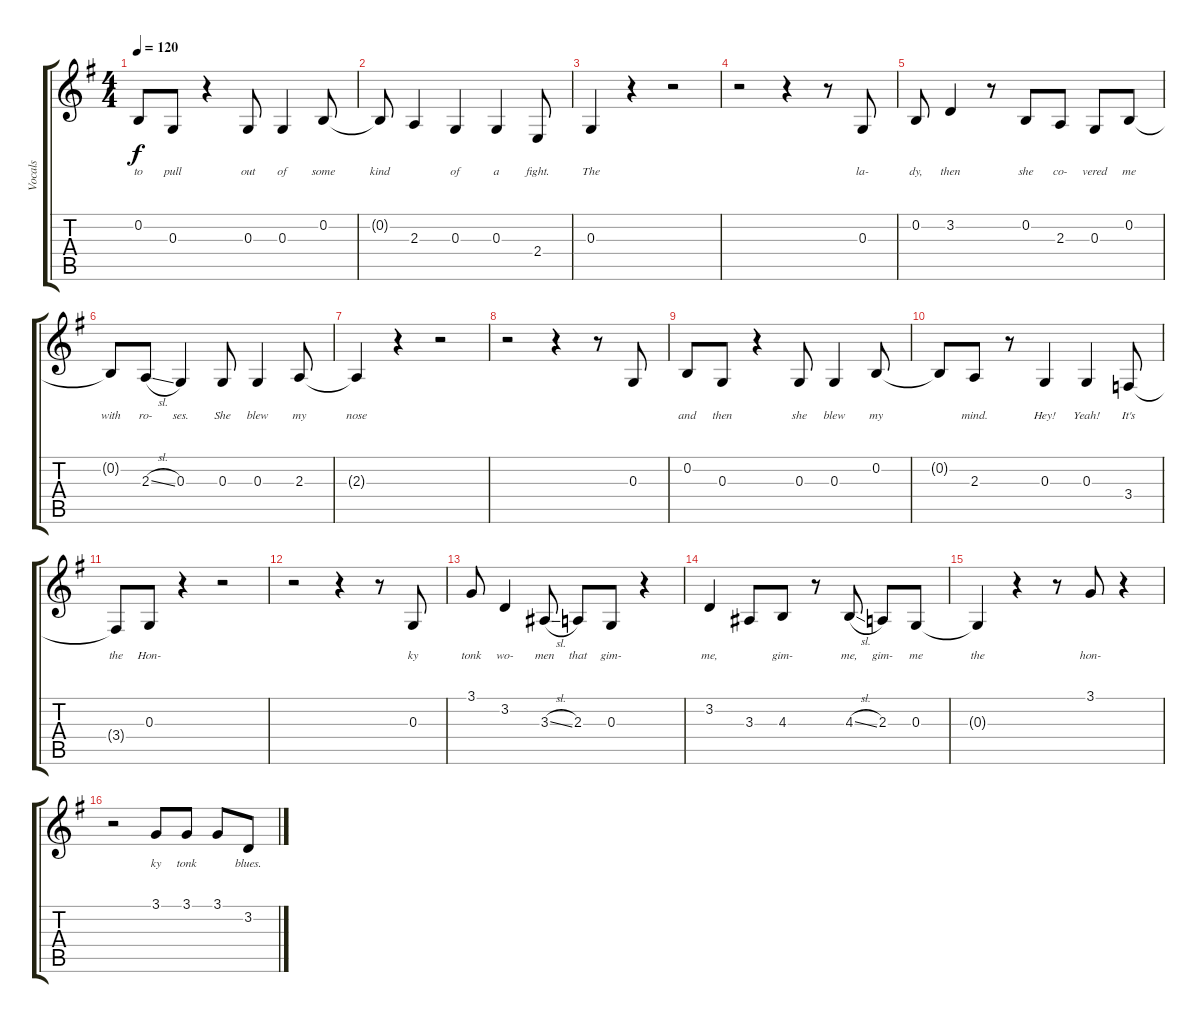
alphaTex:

\track ("Vocals" "Vocals") {instrument trumpet}
\staff {score tabs}
\tuning (E4 B3 G3 D3 A2 E2) {hide}
\ts (4 4)
\tempo 120
\clef g2
\ks g
0.2.8{lyrics (0 "to") lyrics (1 "") lyrics (2 "") lyrics (3 "") lyrics (4 "") dy f} 0.3.8{lyrics (0 "pull") lyrics (1 "") lyrics (2 "") lyrics (3 "") lyrics (4 "")} r.4 0.3.8{lyrics (0 "out") lyrics (1 "") lyrics (2 "") lyrics (3 "") lyrics (4 "")} 0.3.4{lyrics (0 "of") lyrics (1 "") lyrics (2 "") lyrics (3 "") lyrics (4 "")} 0.2.8{lyrics (0 "some") lyrics (1 "") lyrics (2 "") lyrics (3 "") lyrics (4 "")} |
0.2{t}.8{lyrics (0 "kind") lyrics (1 "") lyrics (2 "") lyrics (3 "") lyrics (4 "")} 2.3.4{lyrics (0 "") lyrics (1 "") lyrics (2 "") lyrics (3 "") lyrics (4 "")} 0.3.4{lyrics (0 "of") lyrics (1 "") lyrics (2 "") lyrics (3 "") lyrics (4 "")} 0.3.4{lyrics (0 "a") lyrics (1 "") lyrics (2 "") lyrics (3 "") lyrics (4 "")} 2.4.8{lyrics (0 "fight.") lyrics (1 "") lyrics (2 "") lyrics (3 "") lyrics (4 "")} |
0.3.4{lyrics (0 "The") lyrics (1 "") lyrics (2 "") lyrics (3 "") lyrics (4 "")} r.4 r.2 |
r.2 r.4 r.8 0.3.8{lyrics (0 "la-") lyrics (1 "") lyrics (2 "") lyrics (3 "") lyrics (4 "")} |
0.2.8{lyrics (0 "dy,") lyrics (1 "") lyrics (2 "") lyrics (3 "") lyrics (4 "")} 3.2.4{lyrics (0 "then") lyrics (1 "") lyrics (2 "") lyrics (3 "") lyrics (4 "")} r.8 0.2.8{lyrics (0 "she") lyrics (1 "") lyrics (2 "") lyrics (3 "") lyrics (4 "")} 2.3.8{lyrics (0 "co-") lyrics (1 "") lyrics (2 "") lyrics (3 "") lyrics (4 "")} 0.3.8{lyrics (0 "vered") lyrics (1 "") lyrics (2 "") lyrics (3 "") lyrics (4 "")} 0.2.8{lyrics (0 "me") lyrics (1 "") lyrics (2 "") lyrics (3 "") lyrics (4 "")} |
0.2{t}.8{lyrics (0 "with") lyrics (1 "") lyrics (2 "") lyrics (3 "") lyrics (4 "")} 2.3{sl}.8{lyrics (0 "ro-") lyrics (1 "") lyrics (2 "") lyrics (3 "") lyrics (4 "")} 0.3.4{lyrics (0 "ses.") lyrics (1 "") lyrics (2 "") lyrics (3 "") lyrics (4 "")} 0.3.8{lyrics (0 "She") lyrics (1 "") lyrics (2 "") lyrics (3 "") lyrics (4 "")} 0.3.4{lyrics (0 "blew") lyrics (1 "") lyrics (2 "") lyrics (3 "") lyrics (4 "")} 2.3.8{lyrics (0 "my") lyrics (1 "") lyrics (2 "") lyrics (3 "") lyrics (4 "")} |
2.3{t}.4{lyrics (0 "nose") lyrics (1 "") lyrics (2 "") lyrics (3 "") lyrics (4 "")} r.4 r.2 |
r.2 r.4 r.8 0.3.8{lyrics (0 "") lyrics (1 "") lyrics (2 "") lyrics (3 "") lyrics (4 "")} |
0.2.8{lyrics (0 "and") lyrics (1 "") lyrics (2 "") lyrics (3 "") lyrics (4 "")} 0.3.8{lyrics (0 "then") lyrics (1 "") lyrics (2 "") lyrics (3 "") lyrics (4 "")} r.4 0.3.8{lyrics (0 "she") lyrics (1 "") lyrics (2 "") lyrics (3 "") lyrics (4 "")} 0.3.4{lyrics (0 "blew") lyrics (1 "") lyrics (2 "") lyrics (3 "") lyrics (4 "")} 0.2.8{lyrics (0 "my") lyrics (1 "") lyrics (2 "") lyrics (3 "") lyrics (4 "")} |
0.2{t}.8{lyrics (0 "") lyrics (1 "") lyrics (2 "") lyrics (3 "") lyrics (4 "")} 2.3.8{lyrics (0 "mind.") lyrics (1 "") lyrics (2 "") lyrics (3 "") lyrics (4 "")} r.8 0.3.4{lyrics (0 "Hey!") lyrics (1 "") lyrics (2 "") lyrics (3 "") lyrics (4 "")} 0.3.4{lyrics (0 "Yeah!") lyrics (1 "") lyrics (2 "") lyrics (3 "") lyrics (4 "")} 3.4.8{lyrics (0 "It's") lyrics (1 "") lyrics (2 "") lyrics (3 "") lyrics (4 "")} |
3.4{t}.8{lyrics (0 "the") lyrics (1 "") lyrics (2 "") lyrics (3 "") lyrics (4 "")} 0.3.8{lyrics (0 "Hon-") lyrics (1 "") lyrics (2 "") lyrics (3 "") lyrics (4 "")} r.4 r.2 |
r.2 r.4 r.8 0.3.8{lyrics (0 "ky") lyrics (1 "") lyrics (2 "") lyrics (3 "") lyrics (4 "")} |
3.1.8{lyrics (0 "tonk") lyrics (1 "") lyrics (2 "") lyrics (3 "") lyrics (4 "")} 3.2.4{lyrics (0 "wo-") lyrics (1 "") lyrics (2 "") lyrics (3 "") lyrics (4 "")} 3.3{sl}.8{lyrics (0 "men") lyrics (1 "") lyrics (2 "") lyrics (3 "") lyrics (4 "")} 2.3.8{lyrics (0 "that") lyrics (1 "") lyrics (2 "") lyrics (3 "") lyrics (4 "")} 0.3.8{lyrics (0 "gim-") lyrics (1 "") lyrics (2 "") lyrics (3 "") lyrics (4 "")} r.4 |
3.2.4{lyrics (0 "me,") lyrics (1 "") lyrics (2 "") lyrics (3 "") lyrics (4 "")} 3.3.8{lyrics (0 "") lyrics (1 "") lyrics (2 "") lyrics (3 "") lyrics (4 "")} 4.3.8{lyrics (0 "gim-") lyrics (1 "") lyrics (2 "") lyrics (3 "") lyrics (4 "")} r.8 4.3{sl}.8{lyrics (0 "me,") lyrics (1 "") lyrics (2 "") lyrics (3 "") lyrics (4 "")} 2.3.8{lyrics (0 "gim-") lyrics (1 "") lyrics (2 "") lyrics (3 "") lyrics (4 "")} 0.3.8{lyrics (0 "me") lyrics (1 "") lyrics (2 "") lyrics (3 "") lyrics (4 "")} |
0.3{t}.4{lyrics (0 "the") lyrics (1 "") lyrics (2 "") lyrics (3 "") lyrics (4 "")} r.4 r.8 3.1.8{lyrics (0 "hon-") lyrics (1 "") lyrics (2 "") lyrics (3 "") lyrics (4 "")} r.4 |
r.2 3.1.8{lyrics (0 "ky") lyrics (1 "") lyrics (2 "") lyrics (3 "") lyrics (4 "")} 3.1.8{lyrics (0 "tonk") lyrics (1 "") lyrics (2 "") lyrics (3 "") lyrics (4 "")} 3.1.8{lyrics (0 "") lyrics (1 "") lyrics (2 "") lyrics (3 "") lyrics (4 "")} 3.2{sl}.8{lyrics (0 "blues.") lyrics (1 "") lyrics (2 "") lyrics (3 "") lyrics (4 "")}
